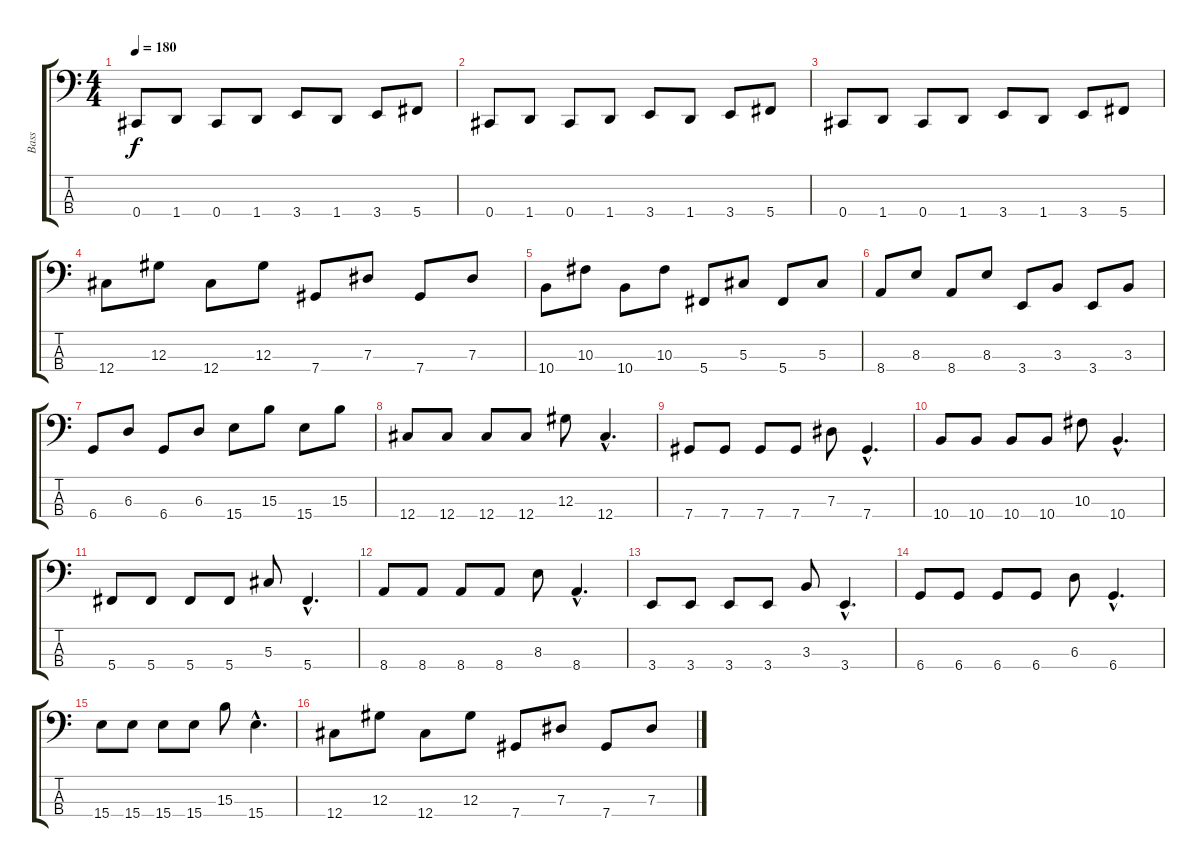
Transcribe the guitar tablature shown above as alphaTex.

\track ("Bass" "Bass") {instrument electricbasspick}
\staff {score tabs}
\tuning (Gb2 Db2 Ab1 Db1) {hide}
\ts (4 4)
\tempo 180
\clef f4
\ks c
0.4.8{dy f} 1.4.8 0.4.8 1.4.8 3.4.8 1.4.8 3.4.8 5.4.8 |
0.4.8 1.4.8 0.4.8 1.4.8 3.4.8 1.4.8 3.4.8 5.4.8 |
0.4.8 1.4.8 0.4.8 1.4.8 3.4.8 1.4.8 3.4.8 5.4.8 |
12.4.8 12.3.8 12.4.8 12.3.8 7.4.8 7.3.8 7.4.8 7.3.8 |
10.4.8 10.3.8 10.4.8 10.3.8 5.4.8 5.3.8 5.4.8 5.3.8 |
8.4.8 8.3.8 8.4.8 8.3.8 3.4.8 3.3.8 3.4.8 3.3.8 |
6.4.8 6.3.8 6.4.8 6.3.8 15.4.8 15.3.8 15.4.8 15.3.8 |
12.4.8 12.4.8 12.4.8 12.4.8 12.3.8 12.4{hac}.4{d} |
7.4.8 7.4.8 7.4.8 7.4.8 7.3.8 7.4{hac}.4{d} |
10.4.8 10.4.8 10.4.8 10.4.8 10.3.8 10.4{hac}.4{d} |
5.4.8 5.4.8 5.4.8 5.4.8 5.3.8 5.4{hac}.4{d} |
8.4.8 8.4.8 8.4.8 8.4.8 8.3.8 8.4{hac}.4{d} |
3.4.8 3.4.8 3.4.8 3.4.8 3.3.8 3.4{hac}.4{d} |
6.4.8 6.4.8 6.4.8 6.4.8 6.3.8 6.4{hac}.4{d} |
15.4.8 15.4.8 15.4.8 15.4.8 15.3.8 15.4{hac}.4{d} |
12.4.8 12.3.8 12.4.8 12.3.8 7.4.8 7.3.8 7.4.8 7.3.8
